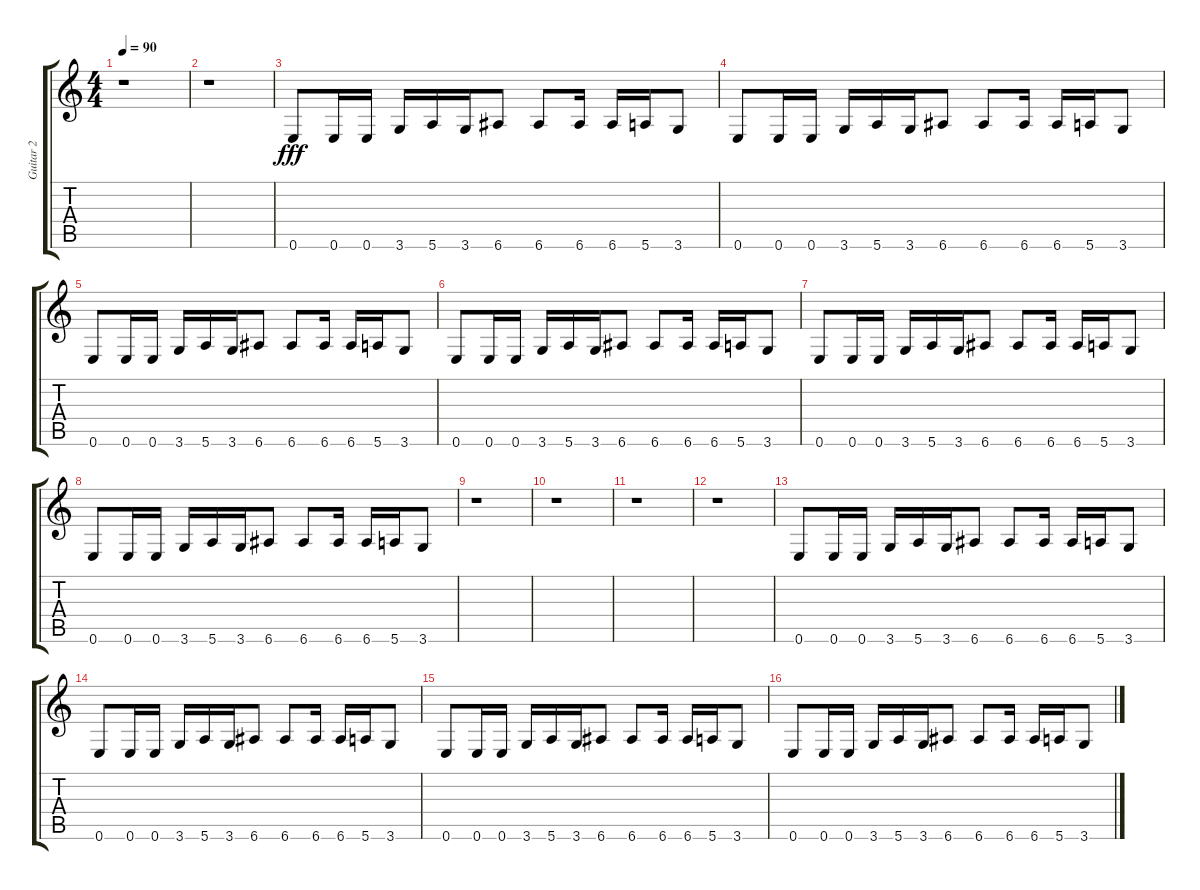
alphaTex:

\track ("Guitar 2" "Guitar 2") {instrument distortionguitar}
\staff {score tabs}
\tuning (E4 B3 G3 D3 A2 E2) {hide}
\ts (4 4)
\tempo 90
\clef g2
\ks c
r.1{dy fff instrument distortionguitar} |
r.1 |
0.6.8 0.6.16 0.6.16 3.6.16 5.6.16 3.6.16 6.6.8 6.6.8 6.6.16 6.6.16 5.6.16 3.6.8 |
0.6.8 0.6.16 0.6.16 3.6.16 5.6.16 3.6.16 6.6.8 6.6.8 6.6.16 6.6.16 5.6.16 3.6.8 |
0.6.8 0.6.16 0.6.16 3.6.16 5.6.16 3.6.16 6.6.8 6.6.8 6.6.16 6.6.16 5.6.16 3.6.8 |
0.6.8 0.6.16 0.6.16 3.6.16 5.6.16 3.6.16 6.6.8 6.6.8 6.6.16 6.6.16 5.6.16 3.6.8 |
0.6.8 0.6.16 0.6.16 3.6.16 5.6.16 3.6.16 6.6.8 6.6.8 6.6.16 6.6.16 5.6.16 3.6.8 |
0.6.8 0.6.16 0.6.16 3.6.16 5.6.16 3.6.16 6.6.8 6.6.8 6.6.16 6.6.16 5.6.16 3.6.8 |
r.1 |
r.1 |
r.1 |
r.1 |
0.6.8 0.6.16 0.6.16 3.6.16 5.6.16 3.6.16 6.6.8 6.6.8 6.6.16 6.6.16 5.6.16 3.6.8 |
0.6.8 0.6.16 0.6.16 3.6.16 5.6.16 3.6.16 6.6.8 6.6.8 6.6.16 6.6.16 5.6.16 3.6.8 |
0.6.8 0.6.16 0.6.16 3.6.16 5.6.16 3.6.16 6.6.8 6.6.8 6.6.16 6.6.16 5.6.16 3.6.8 |
0.6.8 0.6.16 0.6.16 3.6.16 5.6.16 3.6.16 6.6.8 6.6.8 6.6.16 6.6.16 5.6.16 3.6.8
